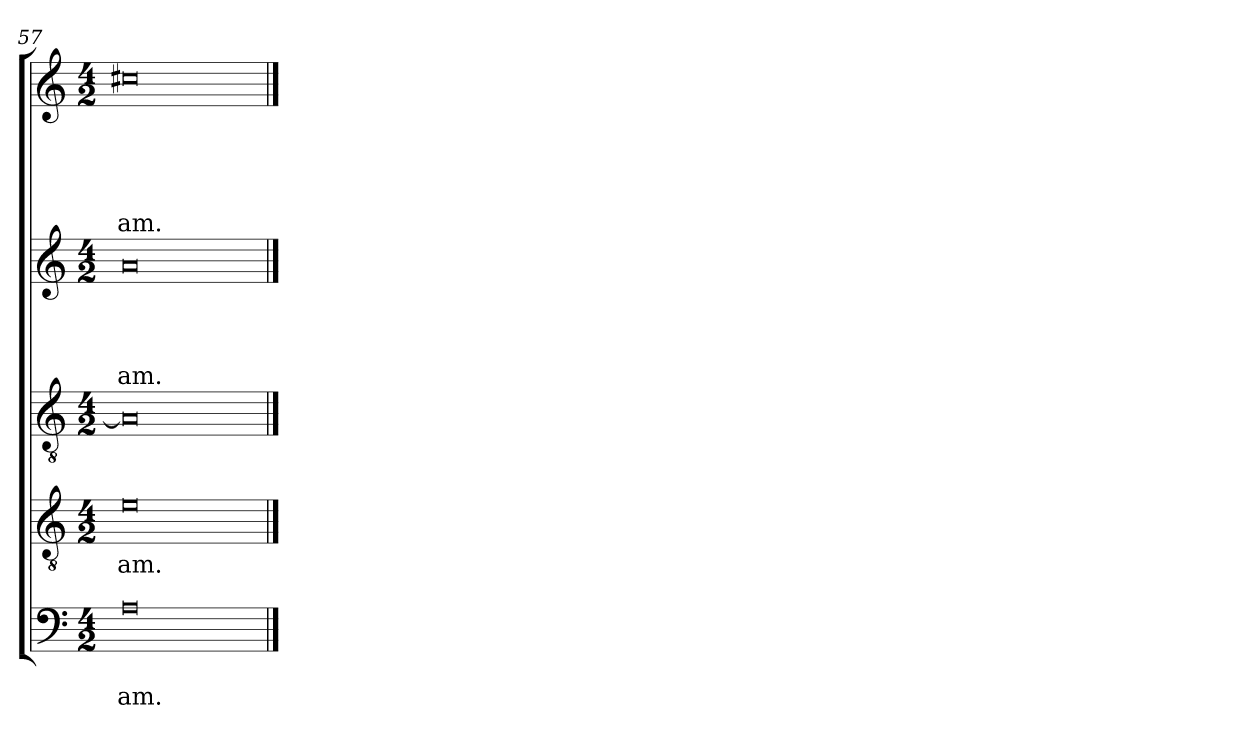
**kern	**text	**text	**kern	**text	**kern	**kern	**text	**text	**text	**text	**kern	**text	**text	**text	**text	**text
*part5	*part5	*part5	*part4	*part4	*part3	*part2	*part2	*part2	*part2	*part2	*part1	*part1	*part1	*part1	*part1	*part1
*staff5	*staff5	*staff5	*staff4	*staff4	*staff3	*staff2	*staff2	*staff2	*staff2	*staff2	*staff1	*staff1	*staff1	*staff1	*staff1	*staff1
*clefF4	*	*	*clefGv2	*	*clefGv2	*clefG2	*	*	*	*	*clefG2	*	*	*	*	*
*k[]	*	*	*k[]	*	*k[]	*k[]	*	*	*	*	*k[]	*	*	*	*	*
*C:	*	*	*C:	*	*C:	*C:	*	*	*	*	*C:	*	*	*	*	*
*M4/2	*	*	*M4/2	*	*M4/2	*M4/2	*	*	*	*	*M4/2	*	*	*	*	*
=57	=57	=57	=57	=57	=57	=57	=57	=57	=57	=57	=57	=57	=57	=57	=57	=57
!	!	!LO:LY:b	!	!LO:LY:b	!	!	!	!	!	!LO:LY:b	!	!	!	!	!	!LO:LY:b
0A	.	-am.	0e	-am.	0A]	0a	.	.	.	-am.	0cc#X	.	.	.	.	-am.
==	==	==	==	==	==	==	==	==	==	==	==	==	==	==	==	==
*-	*-	*-	*-	*-	*-	*-	*-	*-	*-	*-	*-	*-	*-	*-	*-	*-
